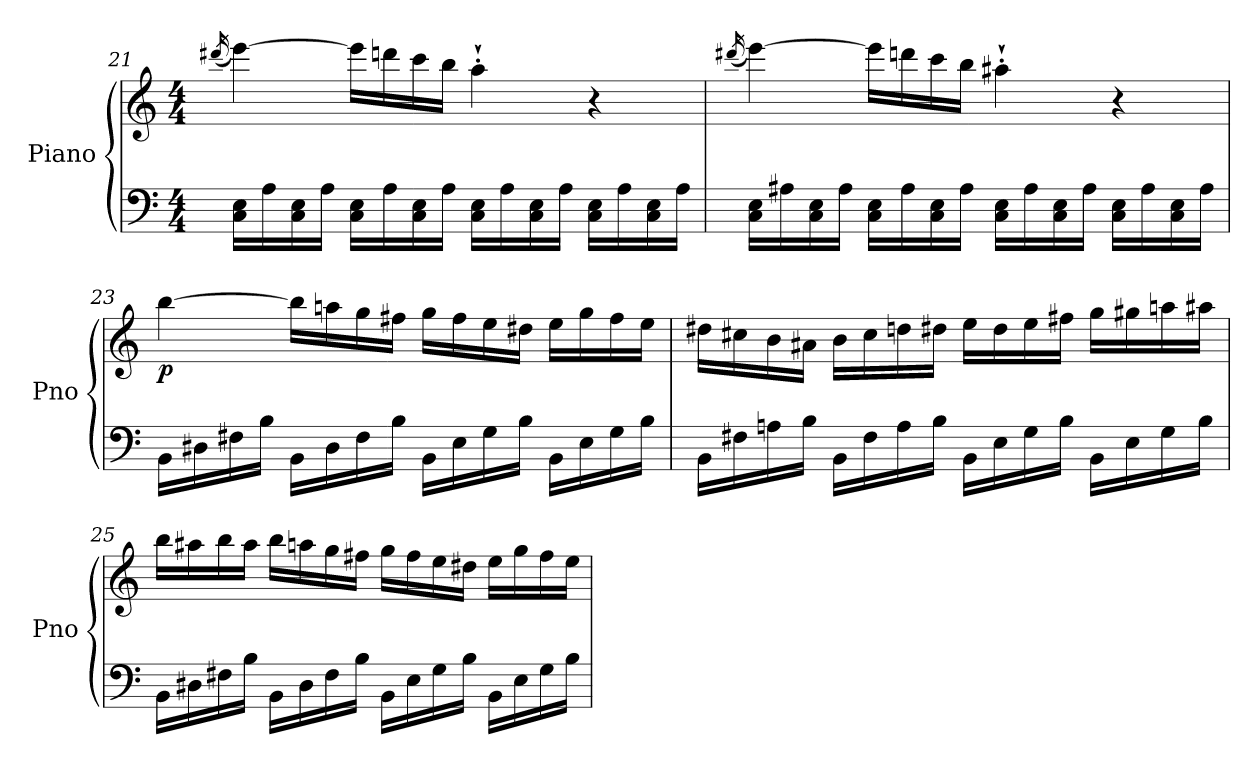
**kern	**kern	**dynam
*part1	*part1	*part1
*staff2	*staff1	*staff1/2
*I"Piano	*	*
*I'Pno	*	*
!!LO:LB:g=z
*clefF4	*clefG2	*
*k[]	*k[]	*
*M4/4	*M4/4	*
=21	=21	=21
.	(16qddd#X/	.
!	!	!LO:DY:b
16C\ 16E\LL	[4eee\)	other-dynamics
16A\	.	.
16C\ 16E\	.	.
16A\JJ	.	.
16C\ 16E\LL	16eee\LL]	.
16A\	16dddn\	.
16C\ 16E\	16ccc\	.
16A\JJ	16bb\JJ	.
16C\ 16E\LL	4aa'`\	.
16A\	.	.
16C\ 16E\	.	.
16A\JJ	.	.
16C\ 16E\LL	4r	.
16A\	.	.
16C\ 16E\	.	.
16A\JJ	.	.
!!LO:LB:g=z
=22	=22	=22
.	(16qddd#X/	.
16C\ 16E\LL	[4eee\)	.
16A#X\	.	.
16C\ 16E\	.	.
16A#\JJ	.	.
16C\ 16E\LL	16eee\LL]	.
16A#\	16dddn\	.
16C\ 16E\	16ccc\	.
16A#\JJ	16bb\JJ	.
16C\ 16E\LL	4aa#X'`\	.
16A#\	.	.
16C\ 16E\	.	.
16A#\JJ	.	.
16C\ 16E\LL	4r	.
16A#\	.	.
16C\ 16E\	.	.
16A#\JJ	.	.
=23	=23	=23
!	!	!LO:DY:b
16BB\LL	[4bb\	p
16D#X\	.	.
16F#X\	.	.
16B\JJ	.	.
16BB\LL	16bb\LL]	.
16D#\	16aan\	.
16F#\	16gg\	.
16B\JJ	16ff#X\JJ	.
16BB\LL	16gg\LL	.
16E\	16ff#\	.
16G\	16ee\	.
16B\JJ	16dd#X\JJ	.
16BB\LL	16ee\LL	.
16E\	16gg\	.
16G\	16ff#\	.
16B\JJ	16ee\JJ	.
!!LO:LB:g=z
=24	=24	=24
16BB\LL	16dd#X\LL	.
16F#X\	16cc#X\	.
16An\	16b\	.
16B\JJ	16a#X\JJ	.
16BB\LL	16b\LL	.
16F#\	16cc#\	.
16A\	16ddn\	.
16B\JJ	16dd#X\JJ	.
16BB\LL	16ee\LL	.
16E\	16dd#\	.
16G\	16ee\	.
16B\JJ	16ff#X\JJ	.
16BB\LL	16gg\LL	.
16E\	16gg#X\	.
16G\	16aan\	.
16B\JJ	16aa#X\JJ	.
=25	=25	=25
16BB\LL	16bb\LL	.
16D#X\	16aa#X\	.
16F#X\	16bb\	.
16B\JJ	16aa#\JJ	.
16BB\LL	16bb\LL	.
16D#\	16aan\	.
16F#\	16gg\	.
16B\JJ	16ff#X\JJ	.
16BB\LL	16gg\LL	.
16E\	16ff#\	.
16G\	16ee\	.
16B\JJ	16dd#X\JJ	.
16BB\LL	16ee\LL	.
16E\	16gg\	.
16G\	16ff#\	.
16B\JJ	16ee\JJ	.
=	=	=
*-	*-	*-
